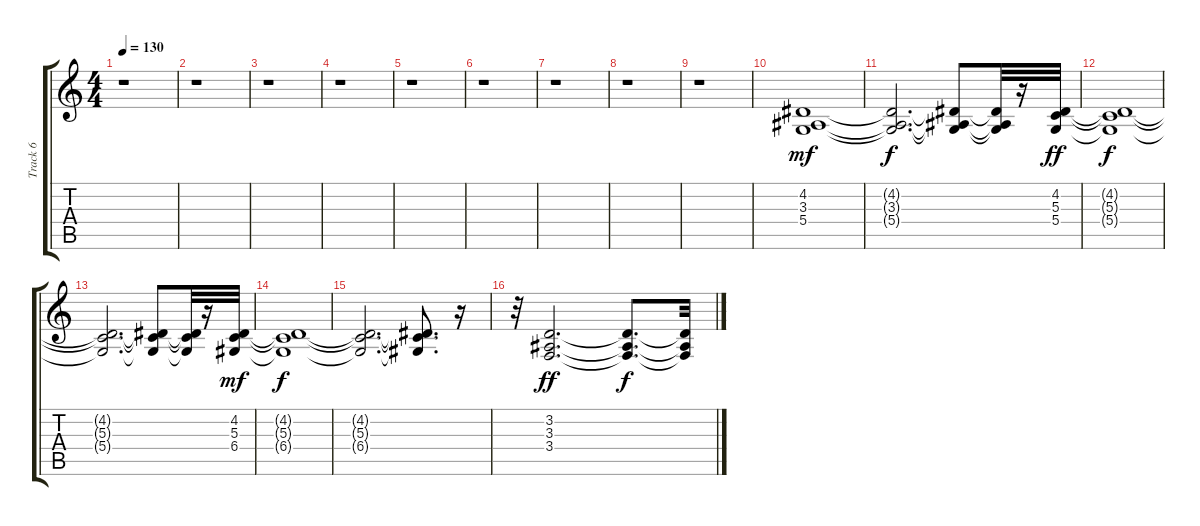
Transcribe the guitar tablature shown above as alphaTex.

\track ("Track 6" "Track 6") {instrument synthstrings1}
\staff {score tabs}
\tuning (E4 B3 G3 D3 A2 E2) {hide}
\ts (4 4)
\tempo 130
\clef g2
\ks c
r.1{dy f} |
r.1 |
r.1 |
r.1 |
r.1 |
r.1 |
r.1 |
r.1 |
r.1 |
(4.2 3.3 5.4).1{dy mf} |
(4.2{t} 3.3{t} 5.4{t}).2{d dy f} (4.2{t} 3.3{t} 5.4{t}).8 (4.2{t} 3.3{t} 5.4{t}).32 r.16 (4.2 5.3 5.4).32{dy ff} |
(4.2{t} 5.3{t} 5.4{t}).1{dy f} |
(4.2{t} 5.3{t} 5.4{t}).2{d} (4.2{t} 5.3{t} 5.4{t}).8 (4.2{t} 5.3{t} 5.4{t}).32 r.16 (4.2 5.3 6.4).32{dy mf} |
(4.2{t} 5.3{t} 6.4{t}).1{dy f} |
(4.2{t} 5.3{t} 6.4{t}).2{d} (4.2{t} 5.3{t} 6.4{t}).8{d} r.16 |
r.32 (3.2 3.3 3.4).2{d dy ff} (3.2{t} 3.3{t} 3.4{t}).8{d dy f} (3.2{t} 3.3{t} 3.4{t}).32
